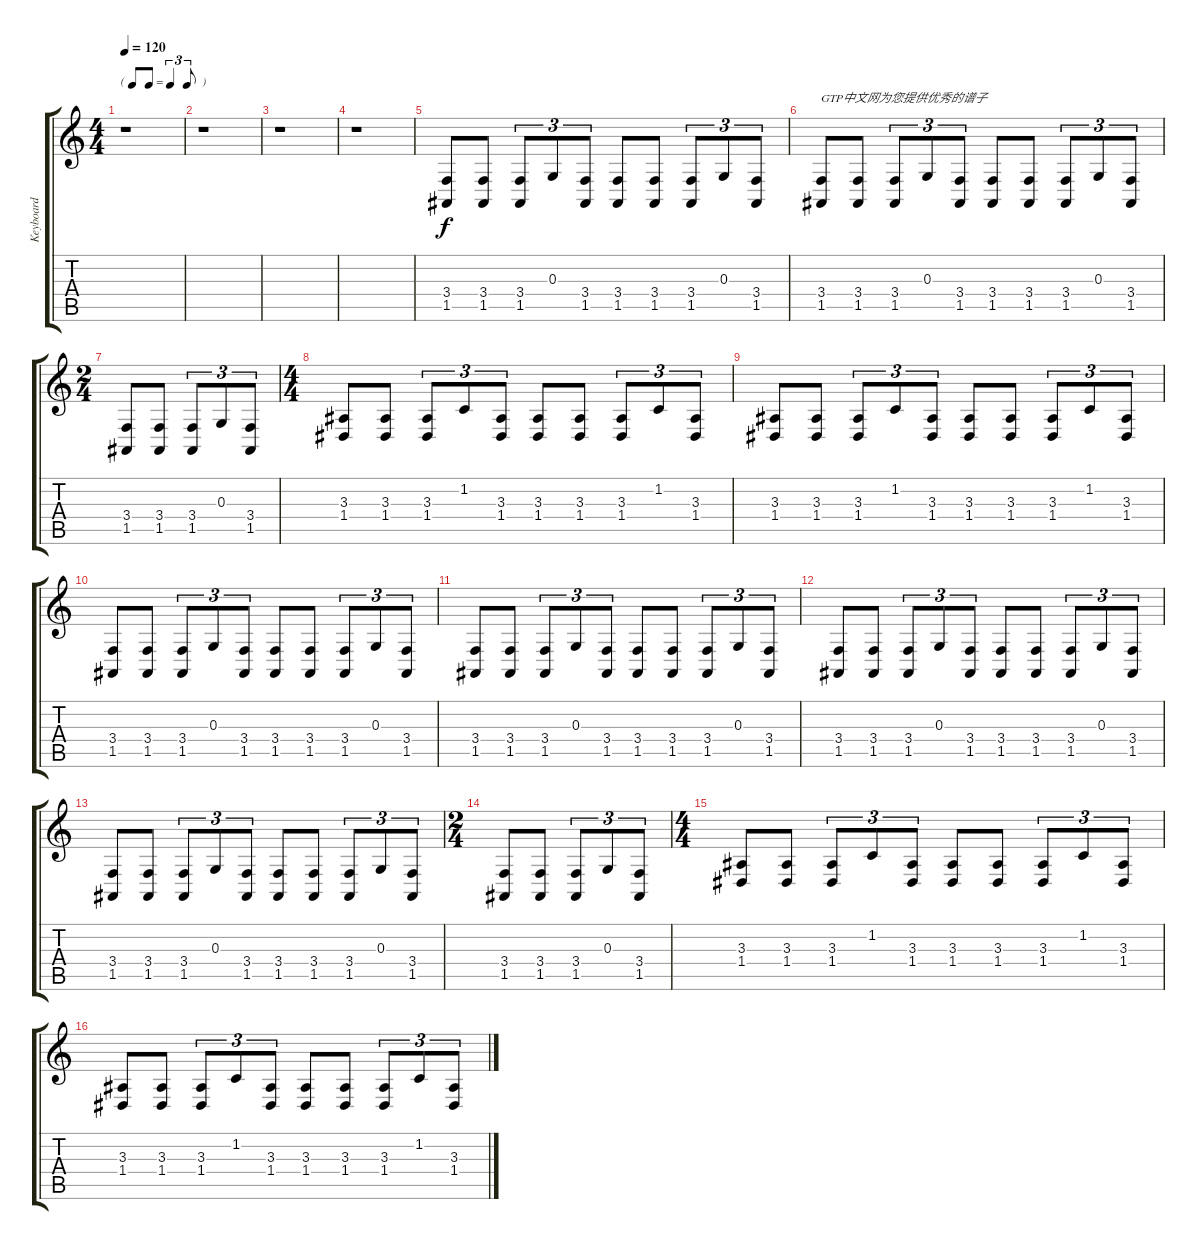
\track ("Keyboard" "Keyboard") {instrument electricgrandpiano}
\staff {score tabs}
\tuning (E4 B3 G3 D3 A2 E2) {hide}
\ts (4 4)
\tf triplet8th
\tempo 120
\clef g2
\ks c
r.1{dy f instrument electricgrandpiano} |
r.1 |
r.1 |
r.1 |
(3.4 1.5).8 (3.4 1.5).8 (3.4 1.5).8{tu (3 2)} 0.3.8{tu (3 2)} (3.4 1.5).8{tu (3 2)} (3.4 1.5).8 (3.4 1.5).8 (3.4 1.5).8{tu (3 2)} 0.3.8{tu (3 2)} (3.4 1.5).8{tu (3 2)} |
(3.4 1.5).8{txt "GTP中文网为您提供优秀的谱子"} (3.4 1.5).8 (3.4 1.5).8{tu (3 2)} 0.3.8{tu (3 2)} (3.4 1.5).8{tu (3 2)} (3.4 1.5).8 (3.4 1.5).8 (3.4 1.5).8{tu (3 2)} 0.3.8{tu (3 2)} (3.4 1.5).8{tu (3 2)} |
\ts (2 4)
(3.4 1.5).8 (3.4 1.5).8 (3.4 1.5).8{tu (3 2)} 0.3.8{tu (3 2)} (3.4 1.5).8{tu (3 2)} |
\ts (4 4)
(3.3 1.4).8 (3.3 1.4).8 (3.3 1.4).8{tu (3 2)} 1.2.8{tu (3 2)} (3.3 1.4).8{tu (3 2)} (3.3 1.4).8 (3.3 1.4).8 (3.3 1.4).8{tu (3 2)} 1.2.8{tu (3 2)} (3.3 1.4).8{tu (3 2)} |
(3.3 1.4).8 (3.3 1.4).8 (3.3 1.4).8{tu (3 2)} 1.2.8{tu (3 2)} (3.3 1.4).8{tu (3 2)} (3.3 1.4).8 (3.3 1.4).8 (3.3 1.4).8{tu (3 2)} 1.2.8{tu (3 2)} (3.3 1.4).8{tu (3 2)} |
(3.4 1.5).8 (3.4 1.5).8 (3.4 1.5).8{tu (3 2)} 0.3.8{tu (3 2)} (3.4 1.5).8{tu (3 2)} (3.4 1.5).8 (3.4 1.5).8 (3.4 1.5).8{tu (3 2)} 0.3.8{tu (3 2)} (3.4 1.5).8{tu (3 2)} |
(3.4 1.5).8 (3.4 1.5).8 (3.4 1.5).8{tu (3 2)} 0.3.8{tu (3 2)} (3.4 1.5).8{tu (3 2)} (3.4 1.5).8 (3.4 1.5).8 (3.4 1.5).8{tu (3 2)} 0.3.8{tu (3 2)} (3.4 1.5).8{tu (3 2)} |
(3.4 1.5).8 (3.4 1.5).8 (3.4 1.5).8{tu (3 2)} 0.3.8{tu (3 2)} (3.4 1.5).8{tu (3 2)} (3.4 1.5).8 (3.4 1.5).8 (3.4 1.5).8{tu (3 2)} 0.3.8{tu (3 2)} (3.4 1.5).8{tu (3 2)} |
(3.4 1.5).8 (3.4 1.5).8 (3.4 1.5).8{tu (3 2)} 0.3.8{tu (3 2)} (3.4 1.5).8{tu (3 2)} (3.4 1.5).8 (3.4 1.5).8 (3.4 1.5).8{tu (3 2)} 0.3.8{tu (3 2)} (3.4 1.5).8{tu (3 2)} |
\ts (2 4)
(3.4 1.5).8 (3.4 1.5).8 (3.4 1.5).8{tu (3 2)} 0.3.8{tu (3 2)} (3.4 1.5).8{tu (3 2)} |
\ts (4 4)
(3.3 1.4).8 (3.3 1.4).8 (3.3 1.4).8{tu (3 2)} 1.2.8{tu (3 2)} (3.3 1.4).8{tu (3 2)} (3.3 1.4).8 (3.3 1.4).8 (3.3 1.4).8{tu (3 2)} 1.2.8{tu (3 2)} (3.3 1.4).8{tu (3 2)} |
(3.3 1.4).8 (3.3 1.4).8 (3.3 1.4).8{tu (3 2)} 1.2.8{tu (3 2)} (3.3 1.4).8{tu (3 2)} (3.3 1.4).8 (3.3 1.4).8 (3.3 1.4).8{tu (3 2)} 1.2.8{tu (3 2)} (3.3 1.4).8{tu (3 2)}
